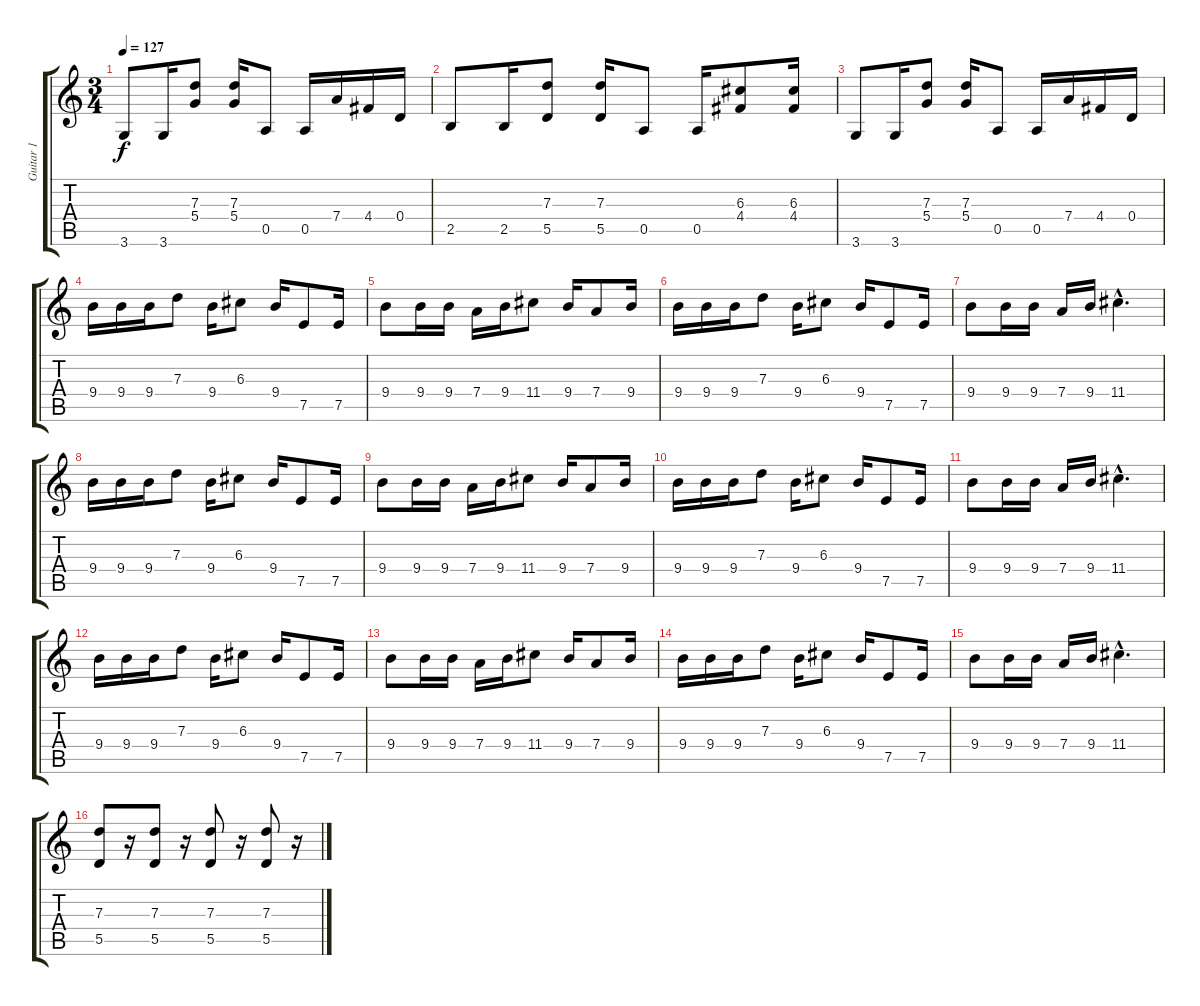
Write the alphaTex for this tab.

\track ("Guitar 1" "Guitar 1") {instrument distortionguitar}
\staff {score tabs}
\tuning (E4 B3 G3 D3 A2 E2) {hide}
\ts (3 4)
\tempo 127
\clef g2
\ks c
3.6.8{dy f} 3.6.16 (7.3 5.4).8 (7.3 5.4).16 0.5.8 0.5.16 7.4.16 4.4.16 0.4.16 |
2.5.8 2.5.16 (7.3 5.5).8 (7.3 5.5).16 0.5.8 0.5.16 (6.3 4.4).8 (6.3 4.4).16 |
3.6.8 3.6.16 (7.3 5.4).8 (7.3 5.4).16 0.5.8 0.5.16 7.4.16 4.4.16 0.4.16 |
9.4.16 9.4.16 9.4.16 7.3.8 9.4.16 6.3.8 9.4.16 7.5.8 7.5.16 |
9.4.8 9.4.16 9.4.16 7.4.16 9.4.16 11.4.8 9.4.16 7.4.8 9.4.16 |
9.4.16 9.4.16 9.4.16 7.3.8 9.4.16 6.3.8 9.4.16 7.5.8 7.5.16 |
9.4.8 9.4.16 9.4.16 7.4.16 9.4.16 11.4{hac}.4{d} |
9.4.16 9.4.16 9.4.16 7.3.8 9.4.16 6.3.8 9.4.16 7.5.8 7.5.16 |
9.4.8 9.4.16 9.4.16 7.4.16 9.4.16 11.4.8 9.4.16 7.4.8 9.4.16 |
9.4.16 9.4.16 9.4.16 7.3.8 9.4.16 6.3.8 9.4.16 7.5.8 7.5.16 |
9.4.8 9.4.16 9.4.16 7.4.16 9.4.16 11.4{hac}.4{d} |
9.4.16 9.4.16 9.4.16 7.3.8 9.4.16 6.3.8 9.4.16 7.5.8 7.5.16 |
9.4.8 9.4.16 9.4.16 7.4.16 9.4.16 11.4.8 9.4.16 7.4.8 9.4.16 |
9.4.16 9.4.16 9.4.16 7.3.8 9.4.16 6.3.8 9.4.16 7.5.8 7.5.16 |
9.4.8 9.4.16 9.4.16 7.4.16 9.4.16 11.4{hac}.4{d} |
(7.3 5.5).8 r.16 (7.3 5.5).8 r.16 (7.3 5.5).8 r.16 (7.3 5.5).8 r.16
